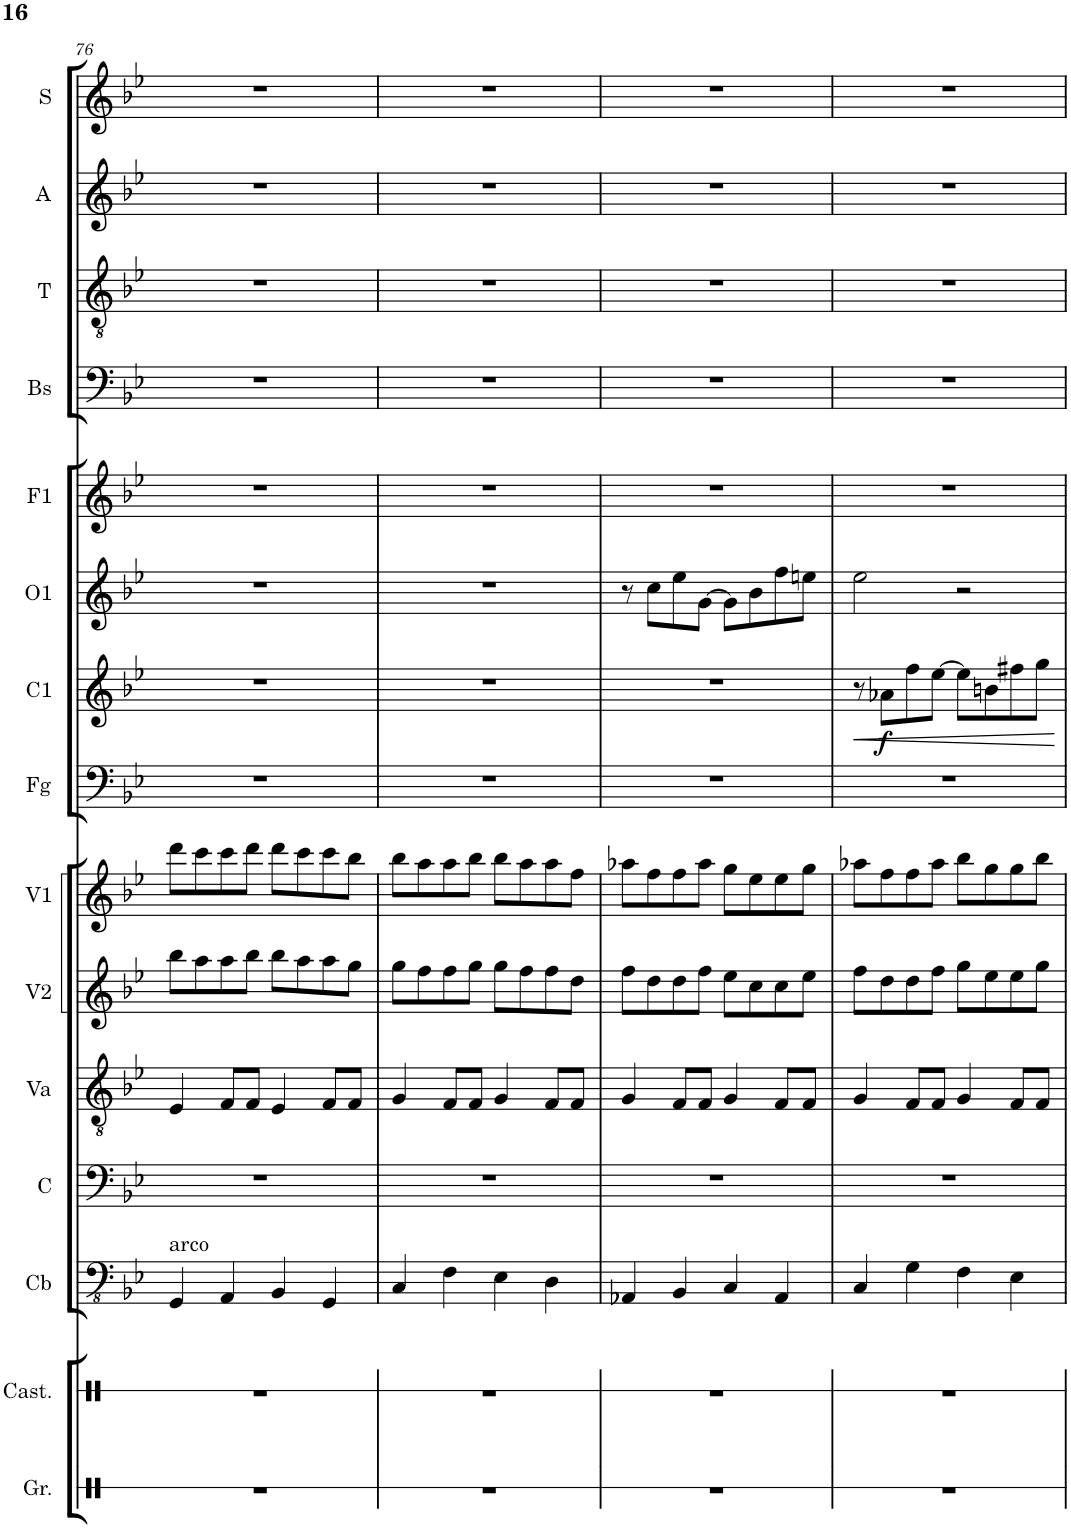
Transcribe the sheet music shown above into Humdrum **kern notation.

**kern	**kern	**kern	**kern	**kern	**kern	**kern	**kern	**kern	**dynam	**kern	**kern	**kern	**kern	**kern	**kern
*part15	*part14	*part13	*part12	*part11	*part10	*part9	*part8	*part7	*part7	*part6	*part5	*part4	*part3	*part2	*part1
*staff15	*staff14	*staff13	*staff12	*staff11	*staff10	*staff9	*staff8	*staff7	*staff7	*staff6	*staff5	*staff4	*staff3	*staff2	*staff1
*I"Grancassa	*I"Castagnette	*I"Cb	*I"C	*I"Va	*I"V2	*I"V1	*I"Fg	*I"C1	*	*I"O1	*I"F1	*I"Bs	*I"T	*I"A	*I"S
*I'Gr.	*I'Cast.	*I'Cb	*I'C	*I'Va	*I'V2	*I'V1	*I'Fg	*I'C1	*	*I'O1	*I'F1	*I'Bs	*I'T	*I'A	*I'S
!!LO:PB:g=z
*clefX	*clefX	*clefFv4	*clefF4	*clefGv2	*clefG2	*clefG2	*clefF4	*clefG2	*	*clefG2	*clefG2	*clefF4	*clefGv2	*clefG2	*clefG2
*	*	*	*	*	*	*	*	*Trd1c2	*	*	*	*	*	*	*
*k[]	*k[]	*k[b-e-]	*k[b-e-]	*k[b-e-]	*k[b-e-]	*k[b-e-]	*k[b-e-]	*k[b-e-]	*	*k[b-e-]	*k[b-e-]	*k[b-e-]	*k[b-e-]	*k[b-e-]	*k[b-e-]
*M4/4	*M4/4	*M4/4	*M4/4	*M4/4	*M4/4	*M4/4	*M4/4	*M4/4	*	*M4/4	*M4/4	*M4/4	*M4/4	*M4/4	*M4/4
=76	=76	=76	=76	=76	=76	=76	=76	=76	=76	=76	=76	=76	=76	=76	=76
!	!	!LO:TX:a:t=arco	!	!	!	!	!	!	!	!	!	!	!	!	!
1r	1r	4GGG/	1r	4E-/	8bb-\L	8ddd\L	1r	1r	.	1r	1r	1r	1r	1r	1r
.	.	.	.	.	8aa\	8ccc\	.	.	.	.	.	.	.	.	.
.	.	4AAA/	.	8F/L	8aa\	8ccc\	.	.	.	.	.	.	.	.	.
.	.	.	.	8F/J	8bb-\J	8ddd\J	.	.	.	.	.	.	.	.	.
.	.	4BBB-/	.	4E-/	8bb-\L	8ddd\L	.	.	.	.	.	.	.	.	.
.	.	.	.	.	8aa\	8ccc\	.	.	.	.	.	.	.	.	.
.	.	4GGG/	.	8F/L	8aa\	8ccc\	.	.	.	.	.	.	.	.	.
.	.	.	.	8F/J	8gg\J	8bb-\J	.	.	.	.	.	.	.	.	.
=77	=77	=77	=77	=77	=77	=77	=77	=77	=77	=77	=77	=77	=77	=77	=77
1r	1r	4CC/	1r	4G/	8gg\L	8bb-\L	1r	1r	.	1r	1r	1r	1r	1r	1r
.	.	.	.	.	8ff\	8aa\	.	.	.	.	.	.	.	.	.
.	.	4FF\	.	8F/L	8ff\	8aa\	.	.	.	.	.	.	.	.	.
.	.	.	.	8F/J	8gg\J	8bb-\J	.	.	.	.	.	.	.	.	.
.	.	4EE-\	.	4G/	8gg\L	8bb-\L	.	.	.	.	.	.	.	.	.
.	.	.	.	.	8ff\	8aa\	.	.	.	.	.	.	.	.	.
.	.	4DD\	.	8F/L	8ff\	8aa\	.	.	.	.	.	.	.	.	.
.	.	.	.	8F/J	8dd\J	8ff\J	.	.	.	.	.	.	.	.	.
=78	=78	=78	=78	=78	=78	=78	=78	=78	=78	=78	=78	=78	=78	=78	=78
1r	1r	4AAA-X/	1r	4G/	8ff\L	8aa-X\L	1r	1r	.	8r	1r	1r	1r	1r	1r
.	.	.	.	.	8dd\	8ff\	.	.	.	8cc\L	.	.	.	.	.
.	.	4BBB-/	.	8F/L	8dd\	8ff\	.	.	.	8ee-\	.	.	.	.	.
.	.	.	.	8F/J	8ff\J	8aa-\J	.	.	.	[8g\J	.	.	.	.	.
.	.	4CC/	.	4G/	8ee-\L	8gg\L	.	.	.	8g\L]	.	.	.	.	.
.	.	.	.	.	8cc\	8ee-\	.	.	.	8b-\	.	.	.	.	.
.	.	4AAA-/	.	8F/L	8cc\	8ee-\	.	.	.	8ff\	.	.	.	.	.
.	.	.	.	8F/J	8ee-\J	8gg\J	.	.	.	8een\J	.	.	.	.	.
=79	=79	=79	=79	=79	=79	=79	=79	=79	=79	=79	=79	=79	=79	=79	=79
!	!	!	!	!	!	!	!	!	!LO:HP:b	!	!	!	!	!	!
1r	1r	4CC/	1r	4G/	8ff\L	8aa-X\L	1r	8r	<	2ee-\	1r	1r	1r	1r	1r
!	!	!	!	!	!	!	!	!	!LO:DY:b	!	!	!	!	!	!
.	.	.	.	.	8dd\	8ff\	.	8a-X\L	f	.	.	.	.	.	.
.	.	4GG\	.	8F/L	8dd\	8ff\	.	8ff\	.	.	.	.	.	.	.
.	.	.	.	8F/J	8ff\J	8aa-\J	.	[8ee-\J	.	.	.	.	.	.	.
.	.	4FF\	.	4G/	8gg\L	8bb-\L	.	8ee-\L]	.	2r	.	.	.	.	.
.	.	.	.	.	8ee-\	8gg\	.	8bn\	.	.	.	.	.	.	.
.	.	4EE-\	.	8F/L	8ee-\	8gg\	.	8ff#X\	.	.	.	.	.	.	.
.	.	.	.	8F/J	8gg\J	8bb-\J	.	8gg\J	.	.	.	.	.	.	.
.	.	.	.	.	.	.	.	.	[	.	.	.	.	.	.
=	=	=	=	=	=	=	=	=	=	=	=	=	=	=	=
*-	*-	*-	*-	*-	*-	*-	*-	*-	*-	*-	*-	*-	*-	*-	*-
